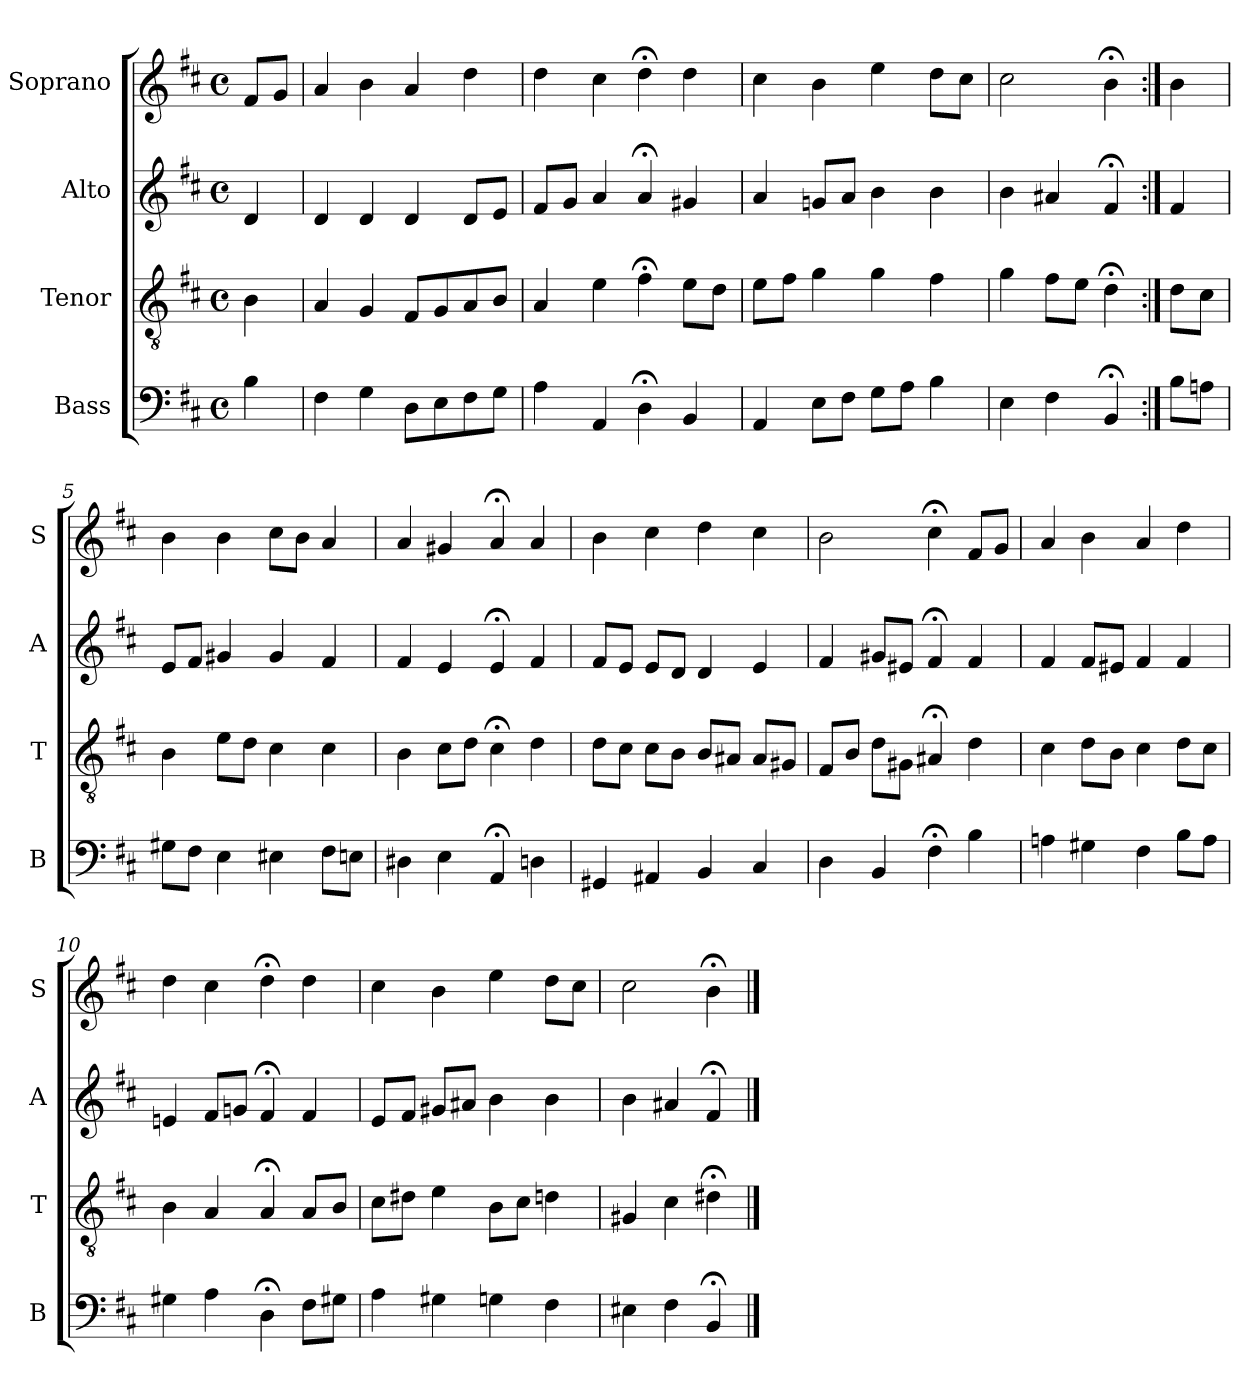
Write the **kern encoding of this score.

**kern	**kern	**kern	**kern
*part4	*part3	*part2	*part1
*staff4	*staff3	*staff2	*staff1
*I"Bass	*I"Tenor	*I"Alto	*I"Soprano
*I'B	*I'T	*I'A	*I'S
*clefF4	*clefGv2	*clefG2	*clefG2
*k[f#c#]	*k[f#c#]	*k[f#c#]	*k[f#c#]
*b:	*b:	*b:	*b:
*M4/4	*M4/4	*M4/4	*M4/4
*met(c)	*met(c)	*met(c)	*met(c)
*MM100	*MM100	*MM100	*MM100
=	=	=	=
4B	4B	4d	8f#L
.	.	.	8gJ
=1	=1	=1	=1
4F#	4A	4d	4a
4G	4G	4d	4b
8DL	8F#L	4d	4a
8E	8G	.	.
8F#	8A	8dL	4dd
8GJ	8BJ	8eJ	.
=2	=2	=2	=2
4A	4A	8f#L	4dd
.	.	8gJ	.
4AA	4e	4a	4cc#
4D;<	4f#;<	4a;<	4dd;<
4BB	8eL	4g#X	4dd
.	8dJ	.	.
=3	=3	=3	=3
4AA	8eL	4a	4cc#
.	8f#J	.	.
8EL	4g	8gnL	4b
8F#J	.	8aJ	.
8GL	4g	4b	4ee
8AJ	.	.	.
4B	4f#	4b	8ddL
.	.	.	8cc#J
=4	=4	=4	=4
4E	4g	4b	2cc#
4F#	8f#L	4a#X	.
.	8eJ	.	.
4BB;<	4d;<	4f#;<	4b;<
=:|!	=:|!	=:|!	=:|!
8BL	8dL	4f#	4b
8AnJ	8c#J	.	.
=5	=5	=5	=5
8G#XL	4B	8eL	4b
8F#J	.	8f#J	.
4E	8eL	4g#X	4b
.	8dJ	.	.
4E#X	4c#	4g#	8cc#L
.	.	.	8bJ
8F#L	4c#	4f#	4a
8EnJ	.	.	.
=6	=6	=6	=6
4D#X	4B	4f#	4a
4E	8c#L	4e	4g#X
.	8dJ	.	.
4AA;<	4c#;<	4e;<	4a;<
4Dn	4d	4f#	4a
=7	=7	=7	=7
4GG#X	8dL	8f#L	4b
.	8c#J	8eJ	.
4AA#X	8c#L	8eL	4cc#
.	8BJ	8dJ	.
4BB	8BL	4d	4dd
.	8A#XJ	.	.
4C#	8A#L	4e	4cc#
.	8G#XJ	.	.
=8	=8	=8	=8
4D	8F#L	4f#	2b
.	8BJ	.	.
4BB	8dL	8g#XL	.
.	8G#XJ	8e#XJ	.
4F#;<i	4A#X;<	4f#;<	4cc#;<i
4Bi	4d	4f#	8f#iL
.	.	.	8gJ
=9	=9	=9	=9
4An	4c#	4f#	4a
4G#X	8dL	8f#L	4b
.	8BJ	8e#XJ	.
4F#	4c#	4f#	4a
8BL	8dL	4f#	4dd
8AJ	8c#J	.	.
=10	=10	=10	=10
4G#X	4B	4en	4dd
4A	4A	8f#L	4cc#
.	.	8gnJ	.
4D;<	4A;<	4f#;<	4dd;<
8F#L	8AL	4f#	4dd
8G#XJ	8BJ	.	.
=11	=11	=11	=11
4A	8c#L	8eL	4cc#
.	8d#XJ	8f#J	.
4G#X	4e	8g#XL	4b
.	.	8a#XJ	.
4Gn	8BL	4b	4ee
.	8c#J	.	.
4F#	4dn	4b	8ddL
.	.	.	8cc#J
=12	=12	=12	=12
4E#X	4G#X	4b	2cc#
4F#	4c#	4a#X	.
4BB;<	4d#X;<	4f#;<	4b;<
==	==	==	==
*-	*-	*-	*-
